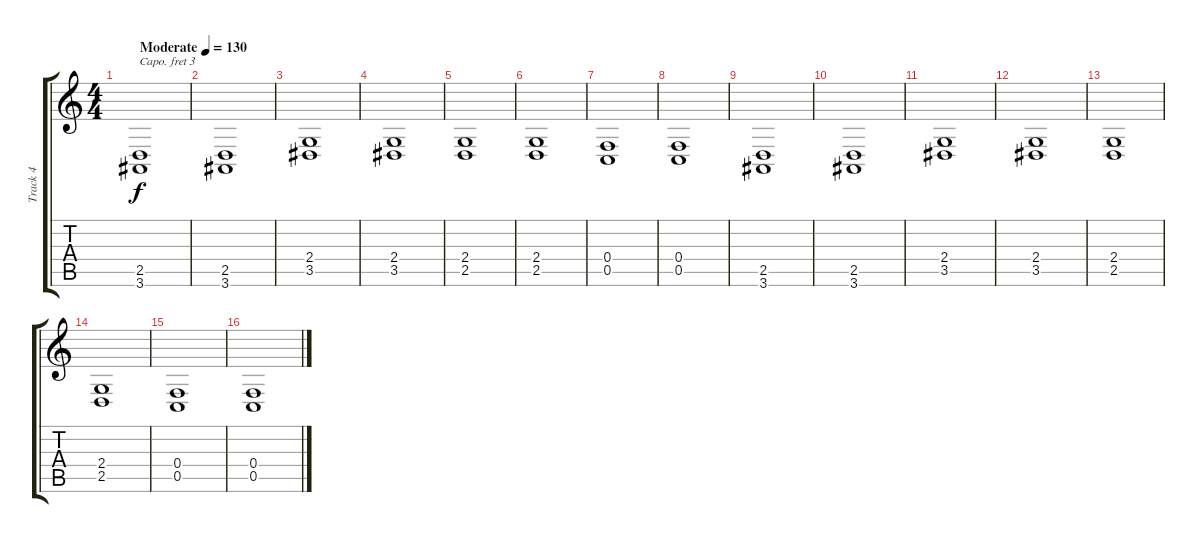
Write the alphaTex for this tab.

\track ("Track 4" "Track 4") {instrument synthstrings2}
\staff {score tabs}
\capo 3
\tuning (E4 B3 G3 D3 A2 E2) {hide}
\ts (4 4)
\tempo (130 "Moderate")
\clef g2
\ks c
(2.5 3.6).1{dy f instrument synthstrings2} |
(2.5 3.6).1 |
(2.4 3.5).1 |
(2.4 3.5).1 |
(2.4 2.5).1 |
(2.4 2.5).1 |
(0.4 0.5).1 |
(0.4 0.5).1 |
(2.5 3.6).1 |
(2.5 3.6).1 |
(2.4 3.5).1 |
(2.4 3.5).1 |
(2.4 2.5).1 |
(2.4 2.5).1 |
(0.4 0.5).1 |
(0.4 0.5).1
